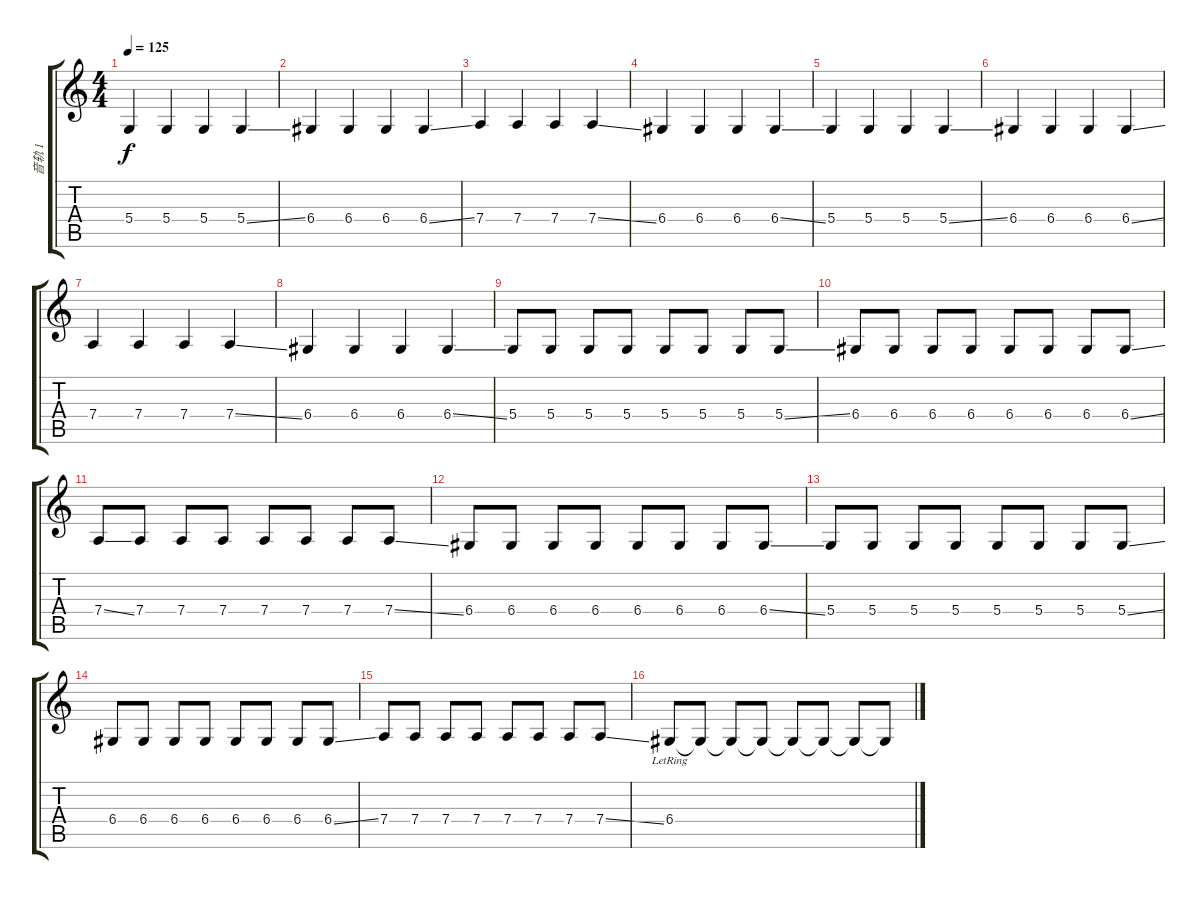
\track ("音轨 1" "音轨 1") {instrument honkytonkpiano}
\staff {score tabs}
\tuning (E4 B3 G3 D3 A2 E2) {hide}
\ts (4 4)
\tempo 125
\clef g2
\ks c
5.4.4{dy f instrument honkytonkpiano} 5.4.4 5.4.4 5.4{ss}.4 |
6.4.4 6.4.4 6.4.4 6.4{ss}.4 |
7.4.4 7.4.4 7.4.4 7.4{ss}.4 |
6.4.4 6.4.4 6.4.4 6.4{ss}.4 |
5.4.4 5.4.4 5.4.4 5.4{ss}.4 |
6.4.4 6.4.4 6.4.4 6.4{ss}.4 |
7.4.4 7.4.4 7.4.4 7.4{ss}.4 |
6.4.4 6.4.4 6.4.4 6.4{ss}.4 |
5.4.8 5.4.8 5.4.8 5.4.8 5.4.8 5.4.8 5.4.8 5.4{ss}.8 |
6.4.8 6.4.8 6.4.8 6.4.8 6.4.8 6.4.8 6.4.8 6.4{ss}.8 |
7.4{ss}.8 7.4.8 7.4.8 7.4.8 7.4.8 7.4.8 7.4.8 7.4{ss}.8 |
6.4.8 6.4.8 6.4.8 6.4.8 6.4.8 6.4.8 6.4.8 6.4{ss}.8 |
5.4.8 5.4.8 5.4.8 5.4.8 5.4.8 5.4.8 5.4.8 5.4{ss}.8 |
6.4.8 6.4.8 6.4.8 6.4.8 6.4.8 6.4.8 6.4.8 6.4{ss}.8 |
7.4.8 7.4.8 7.4.8 7.4.8 7.4.8 7.4.8 7.4.8 7.4{ss}.8 |
6.4{lr}.8 6.4{t}.8 6.4{t}.8 6.4{t}.8 6.4{t}.8 6.4{t}.8 6.4{t}.8 6.4{t}.8
